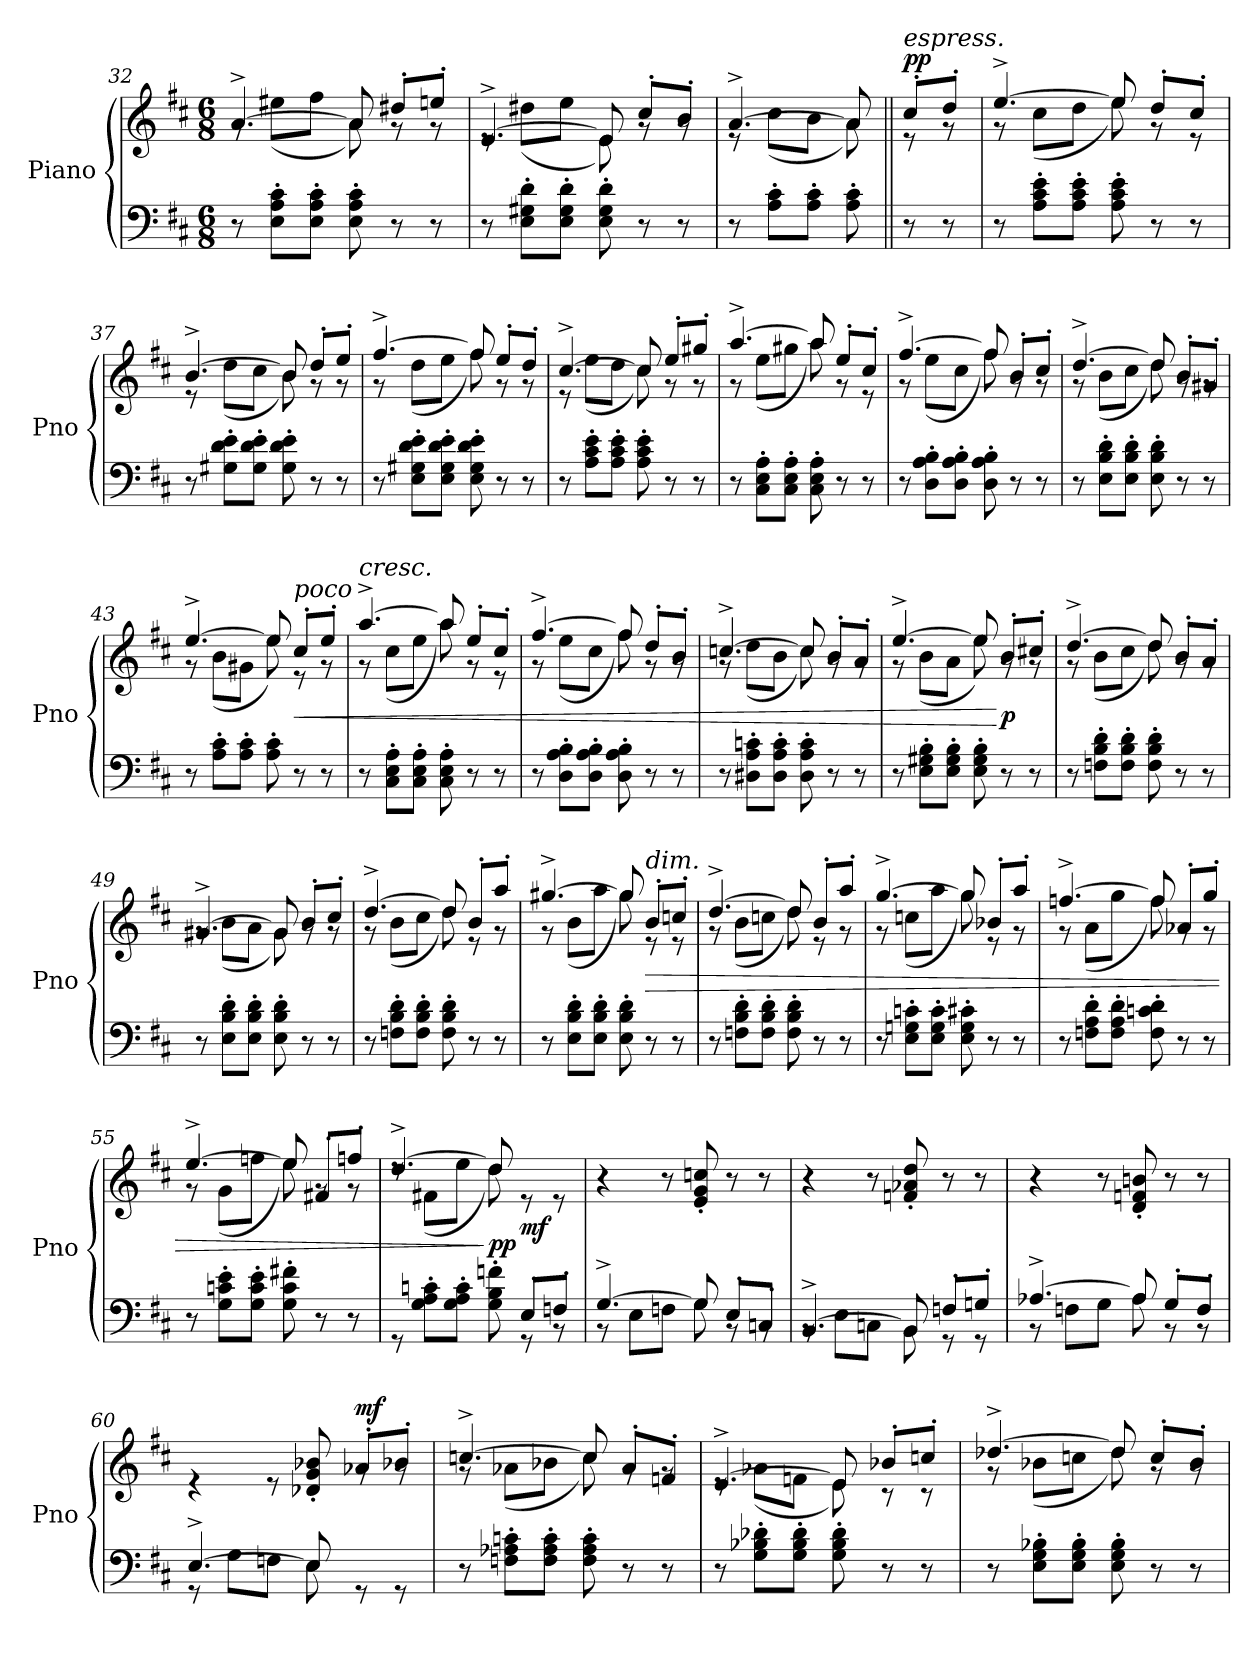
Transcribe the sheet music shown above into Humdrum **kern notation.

**kern	**kern	**dynam
*part1	*part1	*part1
*staff2	*staff1	*staff1/2
*I"Piano	*	*
*I'Pno	*	*
*clefF4	*clefG2	*
*k[f#c#]	*k[f#c#]	*
*M6/8	*M6/8	*
=32	=32	=32
*	*^	*
8r	[4.a^/	8rg	.
8E\' 8A\' 8c#\'L	.	(8ee#X\L	.
8E\' 8A\' 8c#\'J	.	8ff#\J	.
8E\' 8A\' 8c#\'	8a/]	8a\)	.
8r	8dd#X'/L	8rg	.
8r	8een'/J	8rg	.
=33	=33	=33	=33
8r	[4.e^/	8re	.
8E\' 8G#X\' 8d\'L	.	(8dd#X\L	.
8E\' 8G#\' 8d\'J	.	8ee\J	.
8E\' 8G#\' 8d\'	8e/]	8e\)	.
8r	8cc#'/L	8rg	.
8r	8b'/J	8rg	.
=34	=34	=34	=34
8r	[4.a^/	8re	.
8A\' 8c#\'L	.	(8cc#\L	.
8A\' 8c#\'J	.	8b\J	.
8A\' 8c#\'	8a/]	8a\)	.
=35||	=35||	=35||	=35||
!	!LO:TX:a:i:t=espress.	!	!
!	!	!	!LO:DY:a
8r	8cc#'/L	8r	pp
8r	8dd'/J	8r	.
=36	=36	=36	=36
8r	[4.ee^/	8r	.
8A\' 8c#\' 8e\'L	.	(8cc#\L	.
8A\' 8c#\' 8e\'J	.	8dd\J	.
8A\' 8c#\' 8e\'	8ee/]	8ee\)	.
8r	8dd'/L	8r	.
8r	8cc#'/J	8r	.
=37	=37	=37	=37
8r	[4.b^/	8r	.
8G#X\' 8d\' 8e\'L	.	(8dd\L	.
8G#\' 8d\' 8e\'J	.	8cc#\J	.
8G#\' 8d\' 8e\'	8b/]	8b\)	.
8r	8dd'/L	8r	.
8r	8ee'/J	8r	.
!!LO:LB:g=z	!!
=38	=38	=38	=38
8r	[4.ff#^/	8r	.
8E\' 8G#X\' 8d\' 8e\'L	.	(8dd\L	.
8E\' 8G#\' 8d\' 8e\'J	.	8ee\J	.
8E\' 8G#\' 8d\' 8e\'	8ff#/]	8ff#\)	.
8r	8ee'/L	8r	.
8r	8dd'/J	8r	.
=39	=39	=39	=39
8r	[4.cc#^/	8r	.
8A\' 8c#\' 8e\'L	.	(8ee\L	.
8A\' 8c#\' 8e\'J	.	8dd\J	.
8A\' 8c#\' 8e\'	8cc#/]	8cc#\)	.
8r	8ee'/L	8r	.
8r	8gg#X'/J	8r	.
=40	=40	=40	=40
8r	[4.aa^/	8r	.
8C#\' 8E\' 8A\'L	.	(8ee\L	.
8C#\' 8E\' 8A\'J	.	8gg#X\J	.
8C#\' 8E\' 8A\'	8aa/]	8aa\)	.
8r	8ee'/L	8r	.
8r	8cc#'/J	8r	.
=41	=41	=41	=41
8r	[4.ff#^/	8rg	.
8D\' 8A\' 8B\'L	.	(8ee\L	.
8D\' 8A\' 8B\'J	.	8cc#\J	.
8D\' 8A\' 8B\'	8ff#/]	8ff#\)	.
8r	8b'/L	8rg	.
8r	8cc#'/J	8rg	.
=42	=42	=42	=42
8r	[4.dd^/	8rg	.
8E\' 8B\' 8d\'L	.	(8b\L	.
8E\' 8B\' 8d\'J	.	8cc#\J	.
8E\' 8B\' 8d\'	8dd/]	8dd\)	.
8r	8b'/L	8rg	.
8r	8g#X'/J	8rg	.
=43	=43	=43	=43
8r	[4.ee^/	8r	.
8A\' 8c#\'L	.	(8b\L	.
8A\' 8c#\'J	.	8g#X\J	.
8A\' 8c#\'	8ee/]	8ee\)	.
!	!LO:TX:a:i:t=poco	!	!
!	!	!	!LO:HP:b
8r	8cc#'/L	8r	<
8r	8ee'/J	8r	.
!!LO:LB:g=z	!!
=44	=44	=44	=44
!	!LO:TX:a:i:t=cresc.	!	!
8r	[4.aa^/	8r	.
8C#\' 8E\' 8A\'L	.	(8cc#\L	.
8C#\' 8E\' 8A\'J	.	8ee\J	.
8C#\' 8E\' 8A\'	8aa/]	8aa\)	.
8r	8ee'/L	8r	.
8r	8cc#'/J	8r	.
=45	=45	=45	=45
8r	[4.ff#^/	8rg	.
8D\' 8A\' 8B\'L	.	(8ee\L	.
8D\' 8A\' 8B\'J	.	8cc#\J	.
8D\' 8A\' 8B\'	8ff#/]	8ff#\)	.
8r	8dd'/L	8rg	.
8r	8b'/J	8rg	.
=46	=46	=46	=46
8r	[4.ccn^/	8rg	.
8D#X\' 8A\' 8cn\'L	.	(8dd\L	.
8D#\' 8A\' 8c\'J	.	8b\J	.
8D#\' 8A\' 8c\'	8cc/]	8cc\)	.
8r	8b'/L	8rg	.
8r	8a'/J	8rg	.
=47	=47	=47	=47
8r	[4.ee^/	8rg	.
8E\' 8G#X\' 8B\'L	.	(8b\L	.
8E\' 8G#\' 8B\'J	.	8a\J	.
8E\' 8G#\' 8B\'	8ee/]	8ee\)	.
!	!	!	!LO:DY:n=1:b
8r	8b'/L	8rg	[ p
8r	8cc#X'/J	8rg	.
=48	=48	=48	=48
8r	[4.dd^/	8rg	.
8Fn\' 8B\' 8d\'L	.	(8b\L	.
8F\' 8B\' 8d\'J	.	8cc#\J	.
8F\' 8B\' 8d\'	8dd/]	8dd\)	.
8r	8b'/L	8rg	.
8r	8a'/J	8rg	.
=49	=49	=49	=49
8r	[4.g#X^/	8rg	.
8E\' 8B\' 8d\'L	.	(8b\L	.
8E\' 8B\' 8d\'J	.	8a\J	.
8E\' 8B\' 8d\'	8g#/]	8g#\)	.
8r	8b'/L	8rg	.
8r	8cc#'/J	8rg	.
!!LO:LB:g=z	!!
=50	=50	=50	=50
8r	[4.dd^/	8r	.
8Fn\' 8B\' 8d\'L	.	(8b\L	.
8F\' 8B\' 8d\'J	.	8cc#\J	.
8F\' 8B\' 8d\'	8dd/]	8dd\)	.
8r	8b'/L	8r	.
8r	8aa'/J	8r	.
=51	=51	=51	=51
8r	[4.gg#X^/	8r	.
8E\' 8B\' 8d\'L	.	(8b\L	.
8E\' 8B\' 8d\'J	.	8aa\J	.
8E\' 8B\' 8d\'	8gg#/]	8gg#\)	.
!	!LO:TX:a:i:t=dim.	!	!
!	!	!	!LO:HP:b
8r	8b'/L	8r	>
8r	8ccn'/J	8r	.
=52	=52	=52	=52
8r	[4.dd^/	8r	.
8Fn\' 8B\' 8d\'L	.	(8b\L	.
8F\' 8B\' 8d\'J	.	8ccn\J	.
8F\' 8B\' 8d\'	8dd/]	8dd\)	.
8r	8b'/L	8r	.
8r	8aa'/J	8r	.
=53	=53	=53	=53
8r	[4.gg^/	8r	.
8E\' 8Gn\' 8cn\'L	.	(8ccn\L	.
8E\' 8G\' 8c\'J	.	8aa\J	.
8E\' 8G\' 8c#X\'	8gg/]	8gg\)	.
8r	8b-X'/L	8r	.
8r	8aa'/J	8r	.
=54	=54	=54	=54
8r	[4.ffn^/	8r	.
8Fn\' 8A\' 8d\'L	.	(8a\L	.
8F\' 8A\' 8d\'J	.	8gg\J	.
8F\' 8cn\' 8d\'	8ff/]	8ff\)	.
8r	8a-X'/L	8rg	.
8r	8gg'/J	8rg	.
=55	=55	=55	=55
8r	[4.ee^/	8rg	.
8G\' 8cn\' 8e\'L	.	(8g\L	.
8G\' 8c\' 8e\'J	.	8ffn\J	.
8G\' 8c\' 8f#X\'	8ee/]	8ee\)	.
8r	8f#X'/L	8rg	.
8r	8ffn'/J	8rg	.
!!LO:LB:g=z	!!
=56	=56	=56	=56
*^	*	*	*
8rGG	2ryy	[4.dd^/	8rdd	.
8G\' 8A\' 8cn\'L	.	.	(8f#X\L	.
8G\' 8A\' 8c\'J	.	.	8ee\J	.
!	!	!	!	!LO:DY:n=1:b
8G\' 8B\' 8fn\'	.	8dd/]	8dd\)	] pp
!	!	!	!	!LO:DY:n=2:b
8E'/L	8r	8re	4ryy	mf
8Fn'/J	8r	8re	.	.
*	*	*v	*v	*
=57	=57	=57	=57
[4.G^/	8r	4r	.
.	8E\L	.	.
.	8Fn\J	8r	.
8G/]	8G\	8e/' 8g/' 8ccn/'	.
8E'/L	8rBB	8r	.
8Cn'/J	8rBB	8r	.
=58	=58	=58	=58
[4.BB^/	8rBB	4r	.
.	8E\L	.	.
.	8Cn\J	8r	.
8BB/]	8BB\	8fn/' 8a-X/' 8dd/'	.
8Fn'/L	8r	8r	.
8Gn'/J	8r	8r	.
=59	=59	=59	=59
[4.A-X^/	8r	4r	.
.	8Fn\L	.	.
.	8G\J	8r	.
8A-/]	8A-\	8d/' 8fn/' 8bn/'	.
8G'/L	8r	8r	.
8F'/J	8r	8r	.
=60	=60	=60	=60
*	*	*^	*
[4.E^/	8r	4re	2ryy	.
.	8G\L	.	.	.
.	8Fn\J	8re	.	.
8E/]	8E\	8d-X/' 8g/' 8b-X/'	.	.
!	!	!	!	!LO:DY:a
8rGG	4ryy	8a-X'/L	8rg	mf
8rGG	.	8b-X'/J	8rg	.
*v	*v	*	*	*
!!LO:LB:g=z	!!
=61	=61	=61	=61
8r	[4.ccn^/	8rg	.
8Fn\' 8A-X\' 8cn\'L	.	(8a-X\L	.
8F\' 8A-\' 8c\'J	.	8b-X\J	.
8F\' 8A-\' 8c\'	8cc/]	8cc\)	.
8r	8a-'/L	8rg	.
8r	8fn'/J	8rg	.
=62	=62	=62	=62
8r	[4.e^/	8re	.
8G\' 8B-X\' 8d-X\'L	.	(8a-X\L	.
8G\' 8B-\' 8d-\'J	.	8fn\J	.
8G\' 8B-\' 8d-\'	8e/]	8e\)	.
8r	8b-X'/L	8r	.
8r	8ccn'/J	8r	.
=63	=63	=63	=63
8r	[4.dd-X^/	8rg	.
8E\' 8G\' 8B-X\'L	.	(8b-X\L	.
8E\' 8G\' 8B-\'J	.	8ccn\J	.
8E\' 8G\' 8B-\'	8dd-/]	8dd-\)	.
8r	8cc'/L	8rg	.
8r	8b-'/J	8rg	.
*	*v	*v	*
=	=	=
*-	*-	*-
